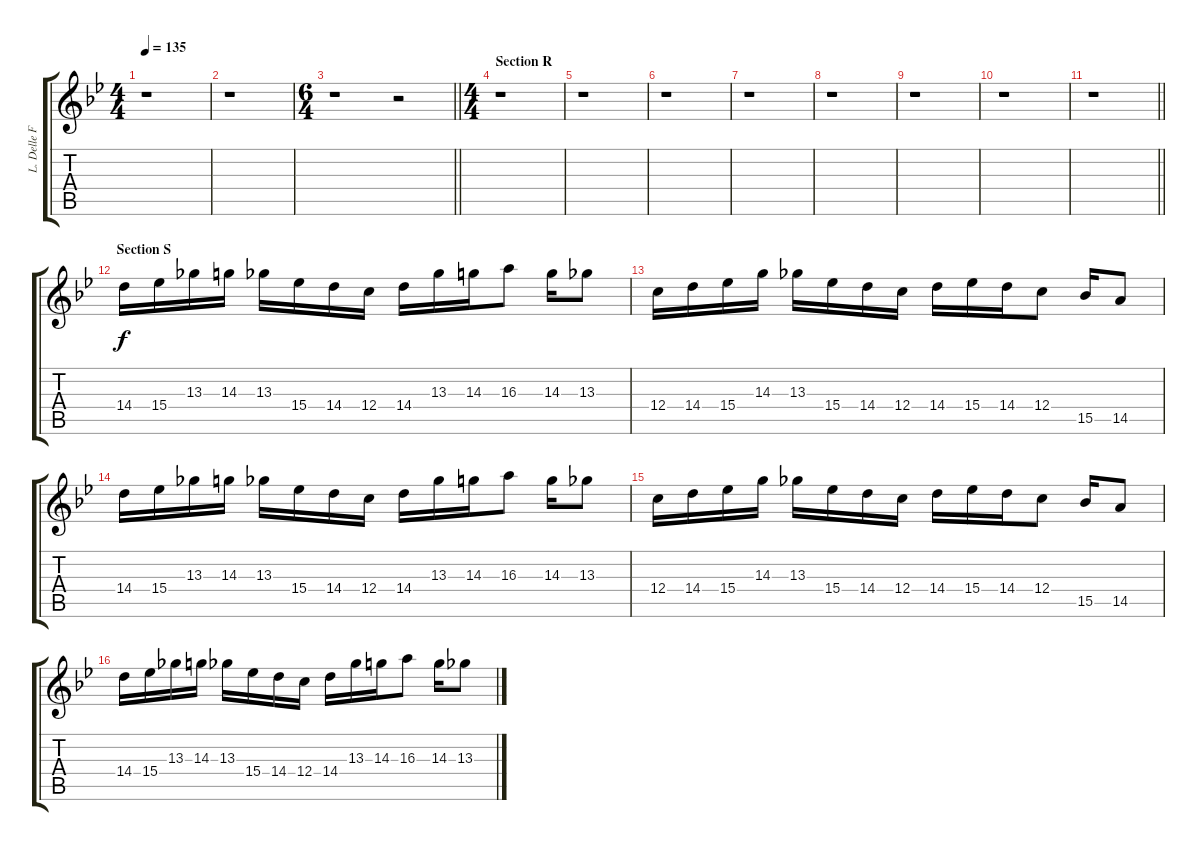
\track ("L. Delle Fave (Guitar Lead)" "L. Delle F") {instrument overdrivenguitar}
\staff {score tabs}
\tuning (D4 A3 F3 C3 G2 D2) {hide}
\ts (4 4)
\tempo 135
\clef g2
\ks gminor
r.1{dy f} |
r.1 |
\ts (6 4)
\barLineRight lightlight
r.1 r.2 |
\ts (4 4)
\section ("" "Section R")
r.1 |
r.1 |
r.1 |
r.1 |
r.1 |
r.1 |
r.1 |
\barLineRight lightlight
r.1 |
\section ("" "Section S")
14.4.16 15.4.16 13.3.16 14.3.16 13.3.16 15.4.16 14.4.16 12.4.16 14.4.16 13.3.16 14.3.16 16.3.8 14.3.16 13.3.8 |
12.4.16 14.4.16 15.4.16 14.3.16 13.3.16 15.4.16 14.4.16 12.4.16 14.4.16 15.4.16 14.4.16 12.4.8 15.5.16 14.5.8 |
14.4.16 15.4.16 13.3.16 14.3.16 13.3.16 15.4.16 14.4.16 12.4.16 14.4.16 13.3.16 14.3.16 16.3.8 14.3.16 13.3.8 |
12.4.16 14.4.16 15.4.16 14.3.16 13.3.16 15.4.16 14.4.16 12.4.16 14.4.16 15.4.16 14.4.16 12.4.8 15.5.16 14.5.8 |
14.4.16 15.4.16 13.3.16 14.3.16 13.3.16 15.4.16 14.4.16 12.4.16 14.4.16 13.3.16 14.3.16 16.3.8 14.3.16 13.3.8
